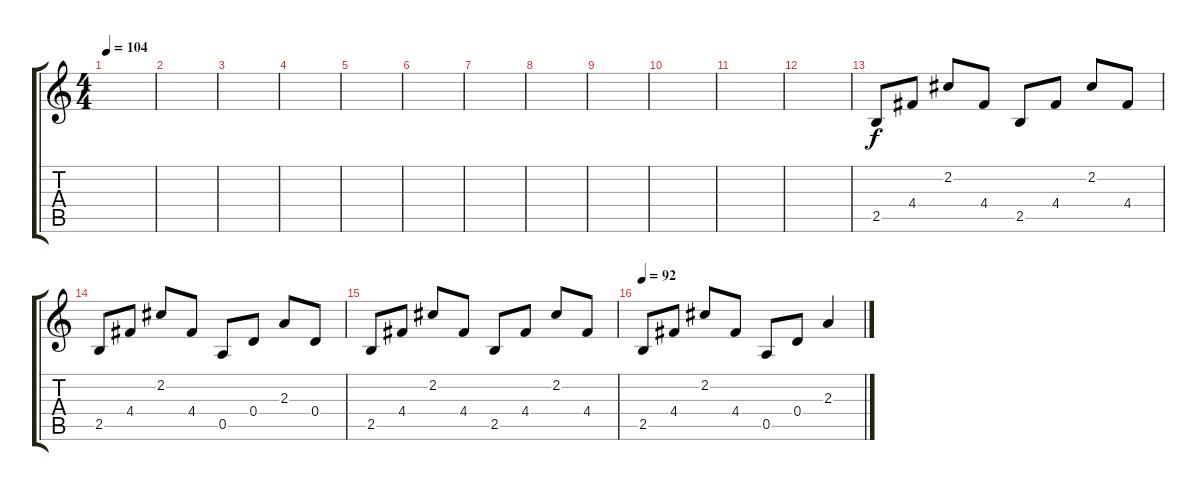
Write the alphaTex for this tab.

\track "" {instrument acousticguitarnylon}
\staff {score tabs}
\tuning (E4 B3 G3 D3 A2 D2) {hide}
\ts (4 4)
\tempo 104
\clef g2
\ks c
|
|
|
|
|
|
|
|
|
|
|
|
2.5.8 4.4.8 2.2.8 4.4.8 2.5.8 4.4.8 2.2.8 4.4.8 |
2.5.8 4.4.8 2.2.8 4.4.8 0.5.8 0.4.8 2.3.8 0.4.8 |
2.5.8 4.4.8 2.2.8 4.4.8 2.5.8 4.4.8 2.2.8 4.4.8 |
\tempo 92
2.5.8 4.4.8 2.2.8 4.4.8 0.5.8 0.4.8 2.3.4
